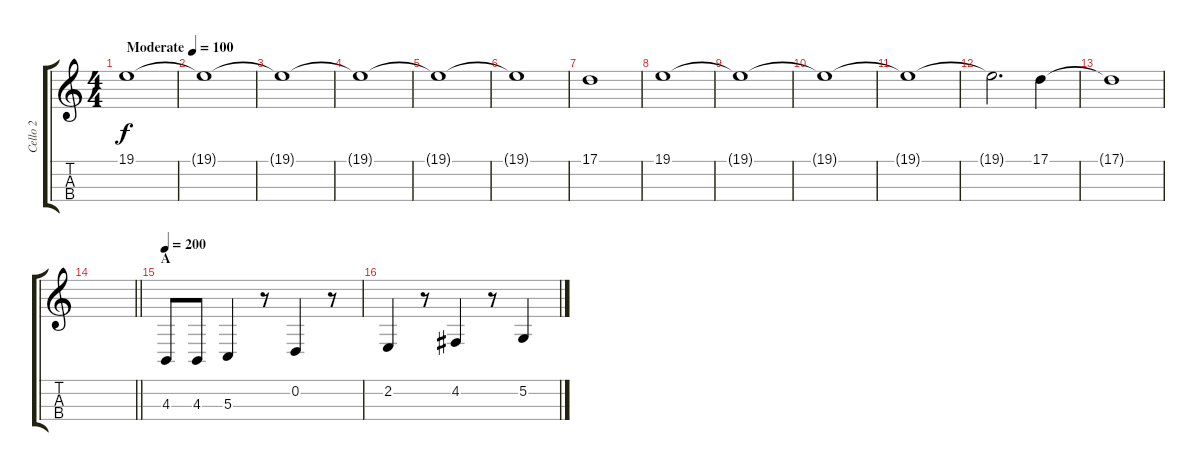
\track ("Cello 2" "Cello 2") {instrument cello}
\staff {score tabs}
\tuning (A3 D3 G2 C2) {hide}
\ts (4 4)
\tempo (100 "Moderate")
\clef g2
\ks c
19.1.1{dy f instrument cello} |
19.1{t}.1 |
19.1{t}.1 |
19.1{t}.1 |
19.1{t}.1 |
19.1{t}.1 |
17.1.1 |
19.1.1 |
19.1{t}.1 |
19.1{t}.1 |
19.1{t}.1 |
19.1{t}.2{d} 17.1.4 |
17.1{t}.1 |
\barLineRight lightlight
|
\section ("" "A")
\tempo 200
4.3.8 4.3.8 5.3.4 r.8 0.2.4 r.8 |
2.2.4 r.8 4.2.4 r.8 5.2.4
